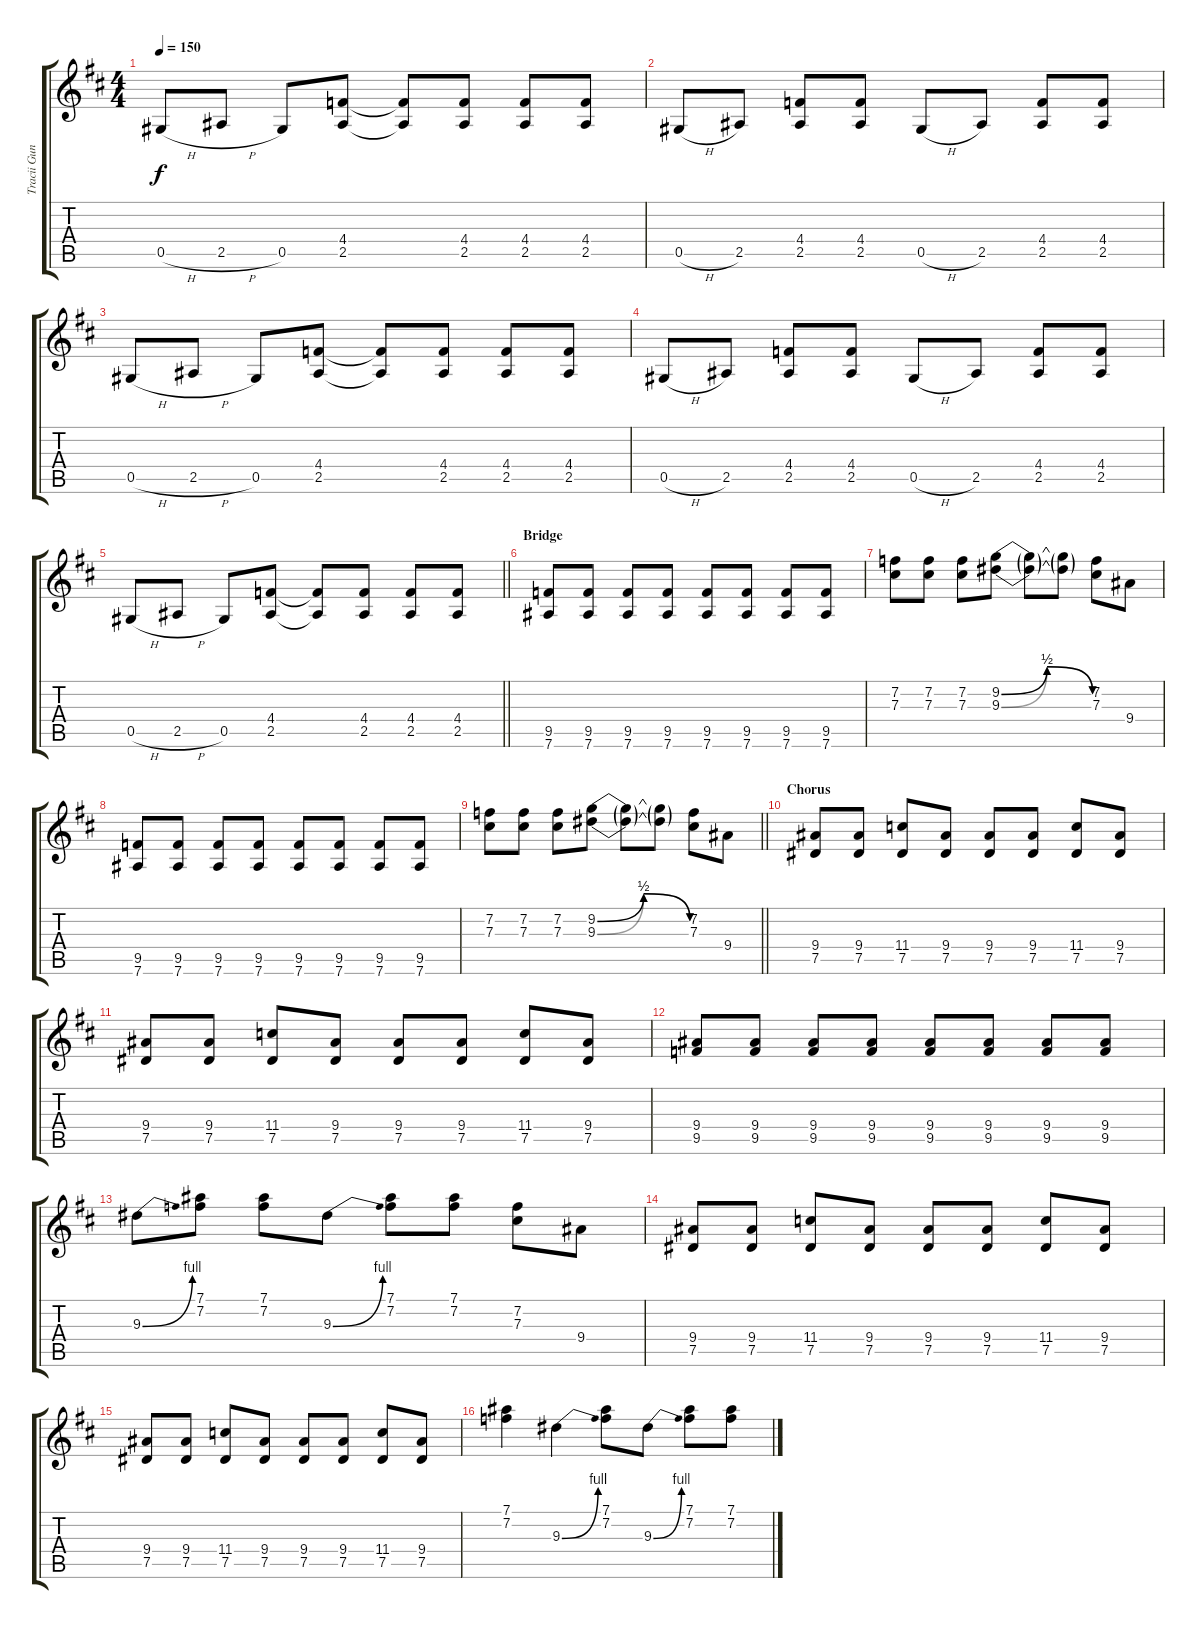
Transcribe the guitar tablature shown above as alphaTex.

\track ("Tracii Guns" "Tracii Gun") {instrument distortionguitar}
\staff {score tabs}
\tuning (Eb4 Bb3 Gb3 Db3 Ab2 Eb2) {hide}
\ts (4 4)
\tempo 150
\clef g2
\ks d
0.5{h}.8{dy f} 2.5{h}.8 0.5.8 (4.4 2.5).8 (4.4{t} 2.5{t}).8 (4.4 2.5).8 (4.4 2.5).8 (4.4 2.5).8 |
0.5{h}.8 2.5.8 (4.4 2.5).8 (4.4 2.5).8 0.5{h}.8 2.5.8 (4.4 2.5).8 (4.4 2.5).8 |
0.5{h}.8 2.5{h}.8 0.5.8 (4.4 2.5).8 (4.4{t} 2.5{t}).8 (4.4 2.5).8 (4.4 2.5).8 (4.4 2.5).8 |
0.5{h}.8 2.5.8 (4.4 2.5).8 (4.4 2.5).8 0.5{h}.8 2.5.8 (4.4 2.5).8 (4.4 2.5).8 |
\barLineRight lightlight
0.5{h}.8 2.5{h}.8 0.5.8 (4.4 2.5).8 (4.4{t} 2.5{t}).8 (4.4 2.5).8 (4.4 2.5).8 (4.4 2.5).8 |
\section ("" "Bridge")
(9.5 7.6).8 (9.5 7.6).8 (9.5 7.6).8 (9.5 7.6).8 (9.5 7.6).8 (9.5 7.6).8 (9.5 7.6).8 (9.5 7.6).8 |
(7.2 7.3).8 (7.2 7.3).8 (7.2 7.3).8 (9.2{be (bendrelease 0 0 30 2 30 2 60 0)} 9.3{be (bendrelease 0 0 30 2 30 2 60 0)}).8 (9.2{t} 9.3{t}).8 (9.2{t} 9.3{t}).8 (7.2 7.3).8 9.4.8 |
(9.5 7.6).8 (9.5 7.6).8 (9.5 7.6).8 (9.5 7.6).8 (9.5 7.6).8 (9.5 7.6).8 (9.5 7.6).8 (9.5 7.6).8 |
\barLineRight lightlight
(7.2 7.3).8 (7.2 7.3).8 (7.2 7.3).8 (9.2{be (bendrelease 0 0 30 2 30 2 60 0)} 9.3{be (bendrelease 0 0 30 2 30 2 60 0)}).8 (9.2{t} 9.3{t}).8 (9.2{t} 9.3{t}).8 (7.2 7.3).8 9.4.8 |
\section ("" "Chorus")
(9.4 7.5).8 (9.4 7.5).8 (11.4 7.5).8 (9.4 7.5).8 (9.4 7.5).8 (9.4 7.5).8 (11.4 7.5).8 (9.4 7.5).8 |
(9.4 7.5).8 (9.4 7.5).8 (11.4 7.5).8 (9.4 7.5).8 (9.4 7.5).8 (9.4 7.5).8 (11.4 7.5).8 (9.4 7.5).8 |
(9.4 9.5).8 (9.4 9.5).8 (9.4 9.5).8 (9.4 9.5).8 (9.4 9.5).8 (9.4 9.5).8 (9.4 9.5).8 (9.4 9.5).8 |
9.3{be (bend 0 0 60 4)}.8 (7.1 7.2).8 (7.1 7.2).8 9.3{be (bend 0 0 60 4)}.8 (7.1 7.2).8 (7.1 7.2).8 (7.2 7.3).8 9.4.8 |
(9.4 7.5).8 (9.4 7.5).8 (11.4 7.5).8 (9.4 7.5).8 (9.4 7.5).8 (9.4 7.5).8 (11.4 7.5).8 (9.4 7.5).8 |
(9.4 7.5).8 (9.4 7.5).8 (11.4 7.5).8 (9.4 7.5).8 (9.4 7.5).8 (9.4 7.5).8 (11.4 7.5).8 (9.4 7.5).8 |
(7.1 7.2).4 9.3{be (bend 0 0 60 4)}.4 (7.1 7.2).8 9.3{be (bend 0 0 60 4)}.8 (7.1 7.2).8 (7.1 7.2).8
